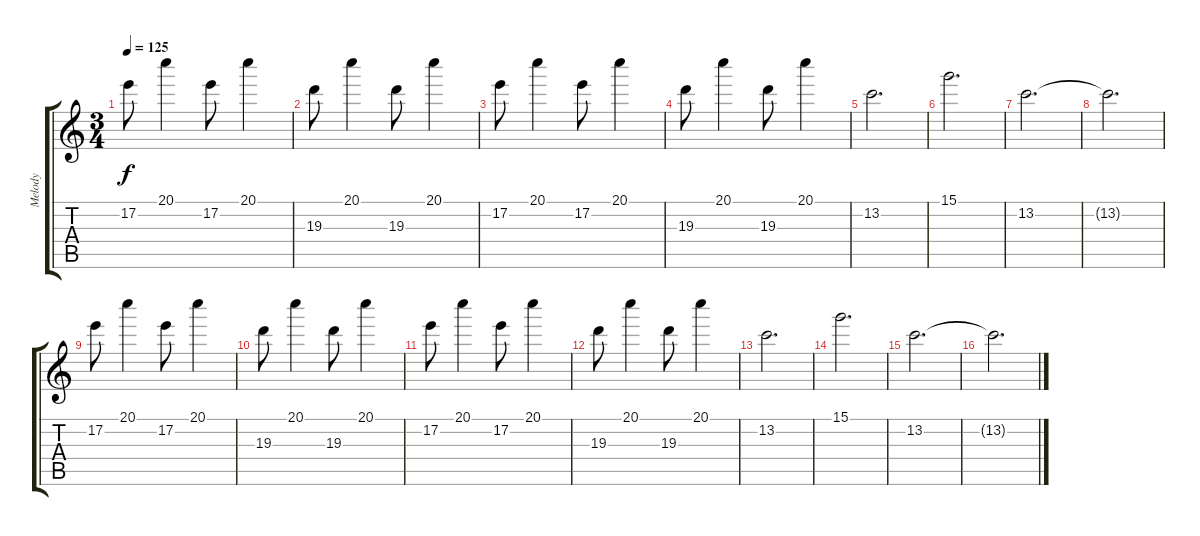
\track ("Melody" "Melody") {instrument electricguitarjazz}
\staff {score tabs}
\tuning (E4 B3 G3 D3 A2 E2) {hide}
\ts (3 4)
\tempo 125
\clef g2
\ks c
17.2.8{dy f} 20.1.4 17.2.8 20.1.4 |
19.3.8 20.1.4 19.3.8 20.1.4 |
17.2.8 20.1.4 17.2.8 20.1.4 |
19.3.8 20.1.4 19.3.8 20.1.4 |
13.2.2{d} |
15.1.2{d} |
13.2.2{d} |
13.2{t}.2{d} |
17.2.8 20.1.4 17.2.8 20.1.4 |
19.3.8 20.1.4 19.3.8 20.1.4 |
17.2.8 20.1.4 17.2.8 20.1.4 |
19.3.8 20.1.4 19.3.8 20.1.4 |
13.2.2{d} |
15.1.2{d} |
13.2.2{d} |
13.2{t}.2{d}
